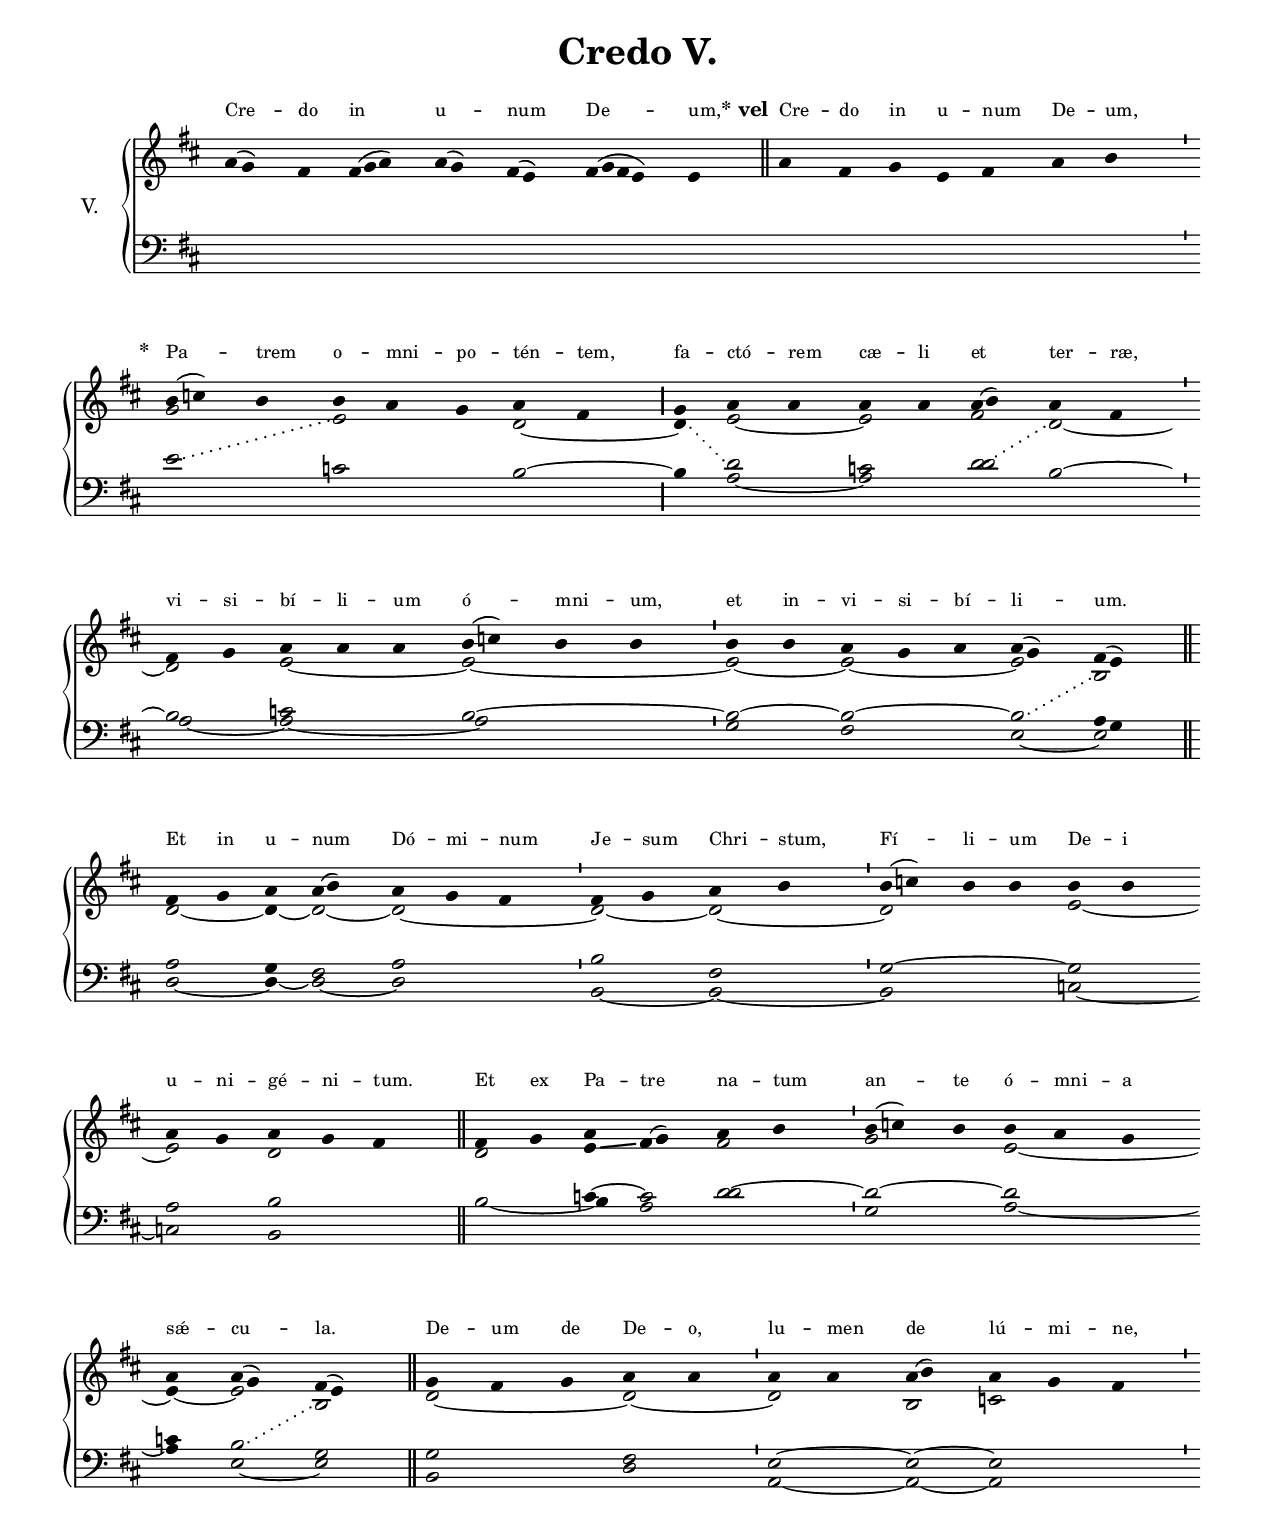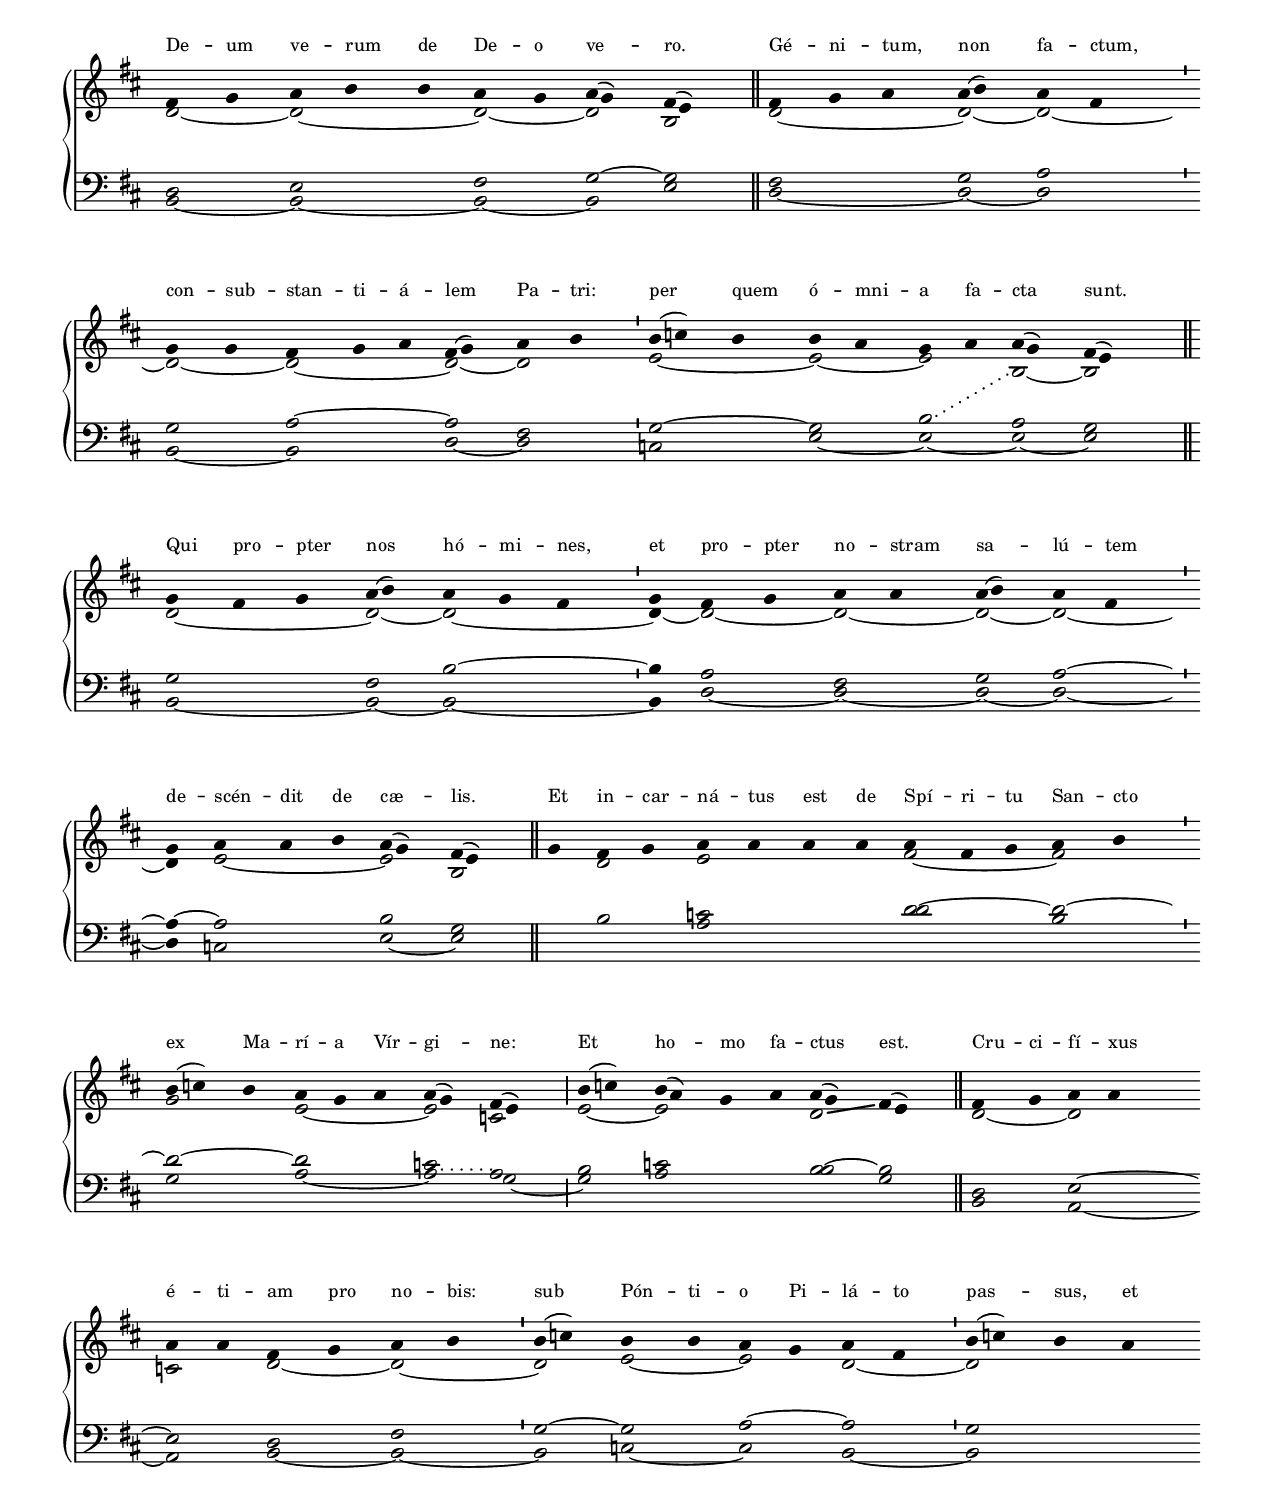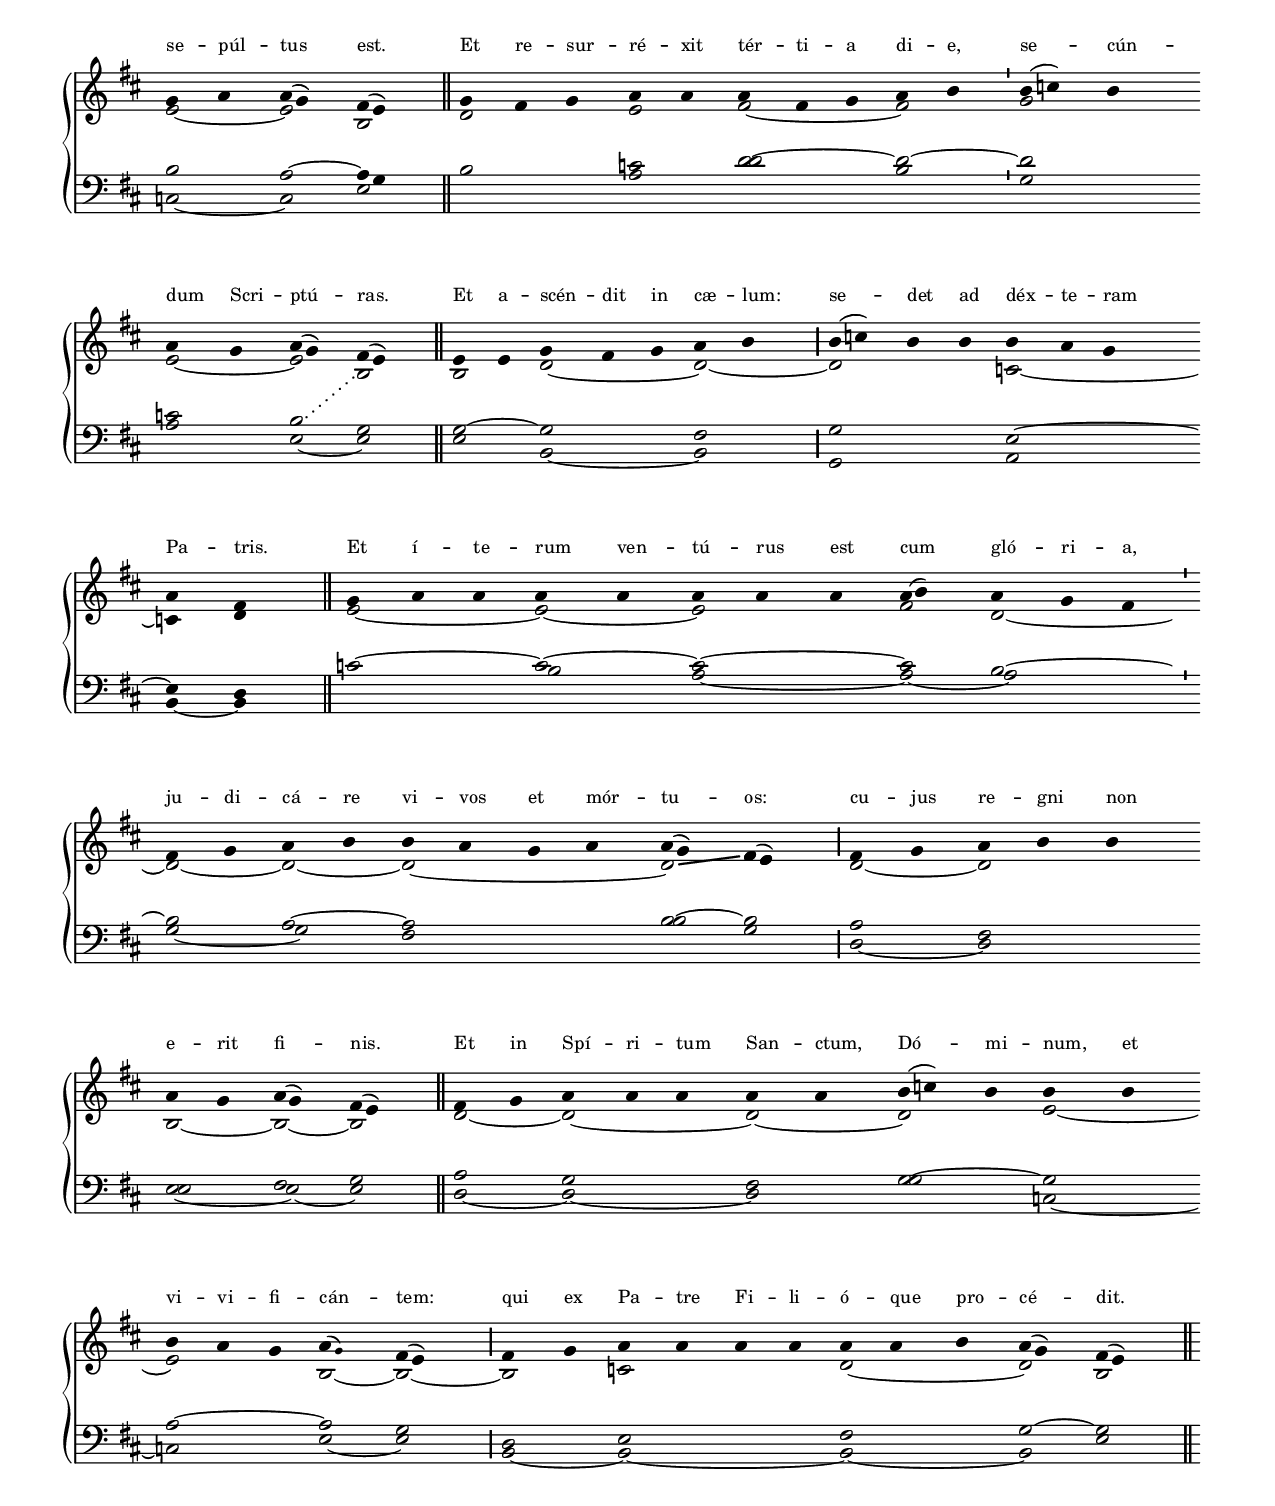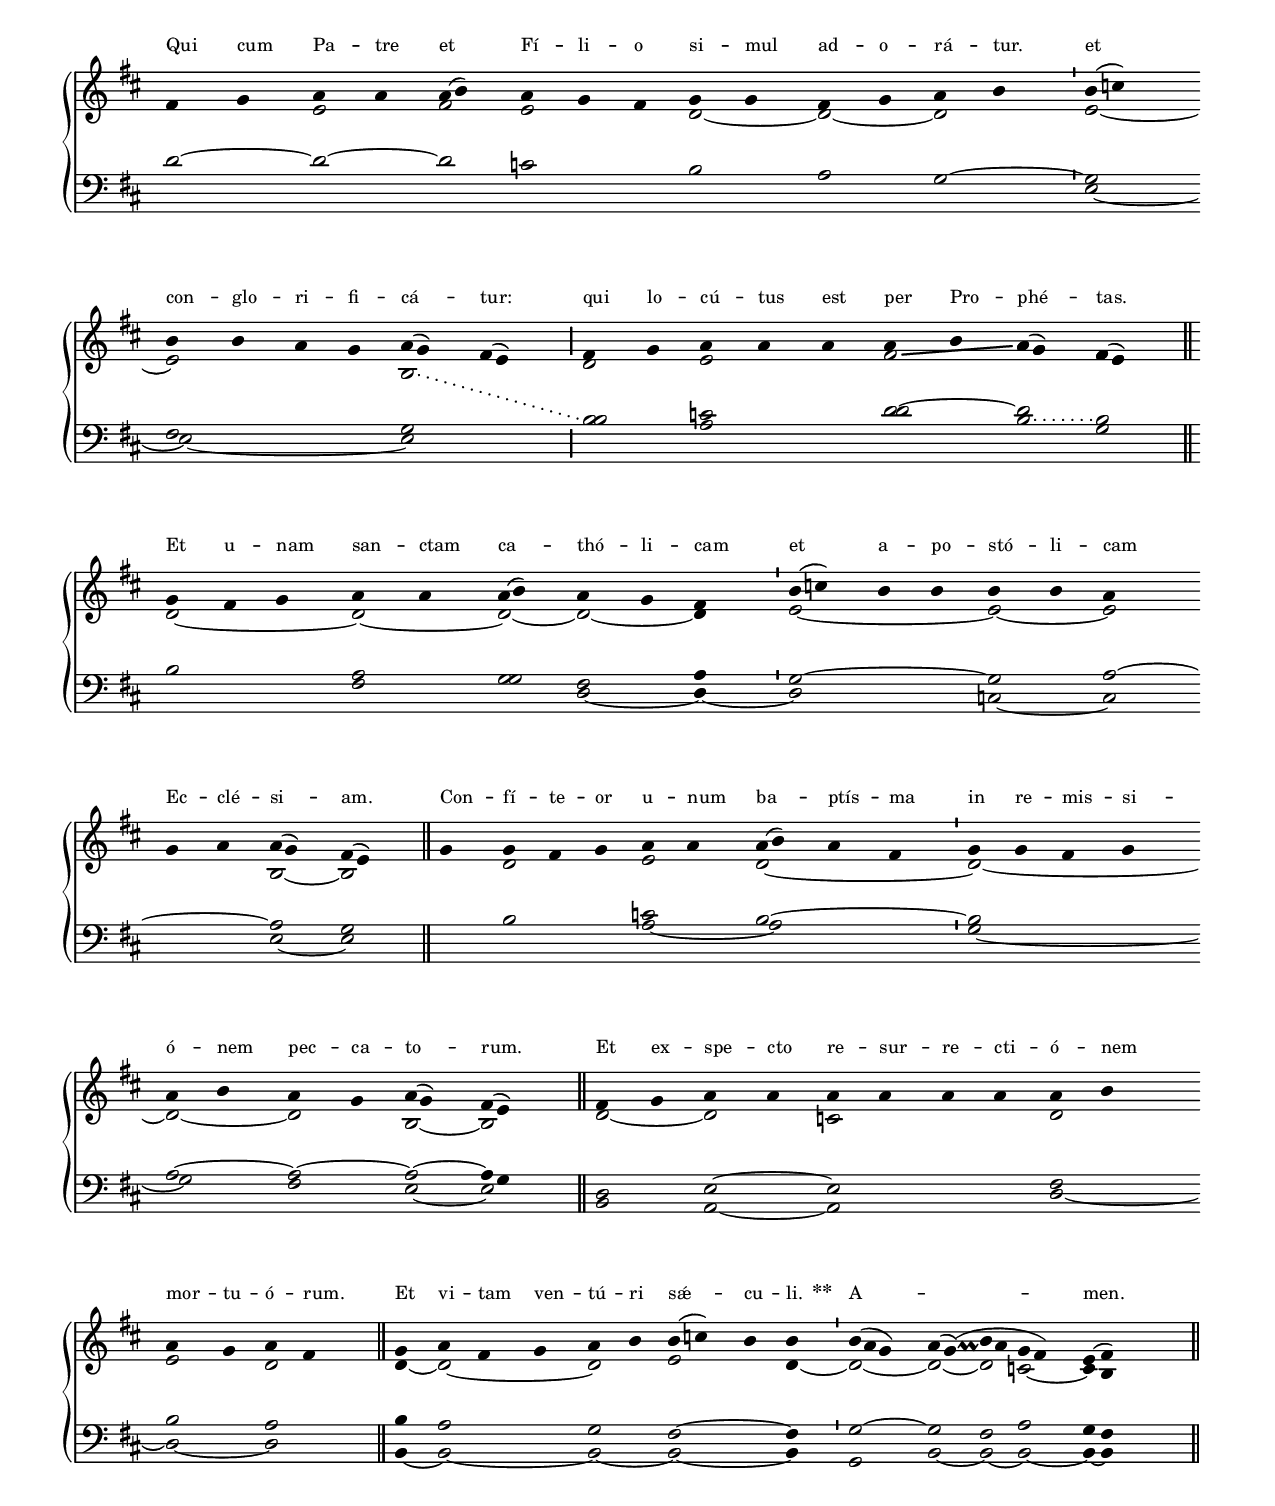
\version "2.18"
\include "gregorian.ly"
\include "noh2.ily"

%Page reference: page v.154
%(volume.page)

global = {
 \key fis \phrygian
 \cadenzaOn 
 \override Glissando #'thickness = #2.0
}

\header {
  title = \markup \center-column {"Credo V." \vspace #1 }
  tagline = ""
  composer = ""
}

\paper {
 #(include-special-characters)
  oddHeaderMarkup = \markup \fill-line {
    \line {}
    \center-column {
      \on-the-fly #first-page     " "
      \on-the-fly #not-first-page ""
    }
    \line { \on-the-fly #print-page-number-check-first \fromproperty #'page:page-number-string }
  }
  evenHeaderMarkup = \markup \fill-line {
    \line { \on-the-fly #print-page-number-check-first \fromproperty #'page:page-number-string }
    \center-column { "" }
    \line {}
  }
}

chantText = \lyricmode {
Cre -- do in u -- num De -- um, 
\set stanza = "* vel" 
Cre -- do in u -- num De -- um, 
\set stanza = " * " Pa -- trem o -- mni -- po -- tén -- tem, 
fa -- ctó -- rem cæ -- li et ter -- ræ, vi -- si -- bí -- li -- um ó -- mni -- um, et in -- vi -- si -- bí -- li -- um. 
Et in u -- num Dó -- mi -- num Je -- sum Chri -- stum, Fí -- li -- um De -- i u -- ni -- gé -- ni -- tum. 
Et ex Pa -- tre na -- tum an -- te ó -- mni -- a sǽ -- cu -- la. 
De -- um de De -- o, lu -- men de lú -- mi -- ne, De -- um ve -- rum de De -- o ve -- ro. 
Gé -- ni -- tum, non fa -- ctum, con -- sub -- stan -- ti -- á -- lem Pa -- tri: per quem ó -- mni -- a fa -- cta sunt. 
Qui pro -- pter nos hó -- mi -- nes, et pro -- pter no -- stram sa -- lú -- tem de -- scén -- dit de cæ -- lis. 
Et in -- car -- ná -- tus est de Spí -- ri -- tu San -- cto ex Ma -- rí -- a Vír -- gi -- ne: 
Et ho -- mo fa -- ctus est. 
Cru -- ci -- fí -- xus é -- ti -- am pro no -- bis: sub Pón -- ti -- o Pi -- lá -- to pas -- sus, et se -- púl -- tus est. 
Et re -- sur -- ré -- xit tér -- ti -- a di -- e, se -- cún -- dum Scri -- ptú -- ras. 
Et a -- scén -- dit in cæ -- lum: 
se -- det ad déx -- te -- ram Pa -- tris. 
Et í -- te -- rum ven -- tú -- rus est cum gló -- ri -- a, ju -- di -- cá -- re vi -- vos et mór -- tu -- os: 
cu -- jus re -- gni non e -- rit fi -- nis. 
Et in Spí -- ri -- tum San -- ctum, Dó -- mi -- num, et vi -- vi -- fi -- cán -- tem: 
qui ex Pa -- tre Fi -- li -- ó -- que pro -- cé -- dit. 
Qui cum Pa -- tre et Fí -- li -- o si -- mul ad -- o -- rá -- tur. et con -- glo -- ri -- fi -- cá -- tur: 
qui lo -- cú -- tus est per Pro -- phé -- tas. 
Et u -- nam san -- ctam ca -- thó -- li -- cam et a -- po -- stó -- li -- cam Ec -- clé -- si -- am. 
Con -- fí -- te -- or u -- num ba -- ptís -- ma in re -- mis -- si -- ó -- nem pec -- ca -- to -- rum. 
Et ex -- spe -- cto re -- sur -- re -- cti -- ó -- nem mor -- tu -- ó -- rum. 
Et vi -- tam ven -- tú -- ri sǽ -- cu -- li. \set stanza = " ** " A -- _ men. }

chantMusic = {
\tieDown   a'4 ( g'4) fis'4 fis'4 ( g'4 a'4) a'4 ( g'4) fis'4 ( e'4) fis'4 ( g'4 fis'4 e'4) e'4 \finalis
  a'4 fis'4 g'4 e'4 fis'4 a'4 b'4 \divisioMinima
 \forceBreak
  b'4 ( c''4) b'4 b'4 a'4 g'4 a'4 fis'4 \divisioMaior
 g'4 a'4 a'4 a'4 a'4 a'4 ( b'4) a'4 fis'4 \divisioMinima
 \forceBreak
 fis'4 g'4 a'4 a'4 a'4  b'4 ( c''4) b'4 b'4 \divisioMinima
 b'4 b'4 a'4 g'4 a'4 a'4 ( g'4) fis'4 ( e'4) \finalis
 \forceBreak
 fis'4 g'4 a'4 a'4 ( b'4) a'4 g'4 fis'4 \divisioMinima
 fis'4 g'4 a'4 b'4 \divisioMinima
  b'4 ( c''4) b'4 b'4 b'4 b'4 \forceBreak
 a'4 g'4 a'4 g'4 fis'4 \finalis
 fis'4 g'4 a'4 fis'4 ( g'4) a'4 b'4 \divisioMinima
  b'4 ( c''4) b'4 b'4 a'4 g'4 \forceBreak
 a'4 a'4 ( g'4) fis'4 ( e'4) \finalis
 g'4 fis'4 g'4 a'4 a'4 \divisioMinima
 a'4 a'4 a'4 ( b'4) a'4 g'4 fis'4 \divisioMinima
 \forceBreak
 fis'4 g'4 a'4 b'4 b'4 a'4 g'4 a'4 ( g'4) fis'4 ( e'4) \finalis
 fis'4 g'4 a'4 a'4 ( b'4) a'4 fis'4 \divisioMinima
 \forceBreak
 g'4 g'4 fis'4 g'4 a'4 fis'4 ( g'4) a'4 b'4 \divisioMinima
  b'4 ( c''4) b'4 b'4 a'4 g'4 a'4 a'4 ( g'4) fis'4 ( e'4) \finalis
 \forceBreak
 g'4 fis'4 g'4 a'4 ( b'4) a'4 g'4 fis'4 \divisioMinima
 g'4 fis'4 g'4 a'4 a'4 a'4 ( b'4) a'4 fis'4 \divisioMinima
 \forceBreak
 g'4 a'4 a'4 b'4 a'4 ( g'4) fis'4 ( e'4) \finalis
 g'4 fis'4 g'4 a'4 a'4 a'4 a'4 a'4 fis'4 g'4 a'4 b'4 \divisioMinima
 \forceBreak
  b'4 ( c''4) b'4 a'4 g'4 a'4 a'4 ( g'4) fis'4 ( e'4) \divisioMaior
  b'4 ( c''4) b'4 ( a'4) g'4 a'4 a'4 ( g'4) fis'4 ( e'4) \finalis
 fis'4 g'4 a'4 a'4 \forceBreak
 a'4 a'4 fis'4 g'4 a'4 b'4 \divisioMinima
  b'4 ( c''4) b'4 b'4 a'4 g'4 a'4 fis'4 \divisioMinima
  b'4 ( c''4) b'4 a'4 \forceBreak
 g'4 a'4 a'4 ( g'4) fis'4 ( e'4) \finalis
 g'4 fis'4 g'4 a'4 a'4 a'4 fis'4 g'4 a'4 b'4 \divisioMinima
  b'4 ( c''4) b'4 \forceBreak
 a'4 g'4 a'4 ( g'4) fis'4 ( e'4) \finalis
 e'4 e'4 g'4 fis'4 g'4 a'4 b'4 \divisioMaior
  b'4 ( c''4) b'4 b'4 b'4 a'4 g'4 \forceBreak
 a'4 fis'4 \finalis
 g'4 a'4 a'4 a'4 a'4 a'4 a'4 a'4 a'4 ( b'4) a'4 g'4 fis'4 \divisioMinima
 \forceBreak
 fis'4 g'4 a'4 b'4 b'4 a'4 g'4 a'4 a'4 ( g'4) fis'4 ( e'4) \divisioMaior
 fis'4 g'4 a'4 b'4 b'4 \forceBreak
 a'4 g'4 a'4 ( g'4) fis'4 ( e'4) \finalis
 fis'4 g'4 a'4 a'4 a'4 a'4 a'4  b'4 ( c''4) b'4 b'4 b'4 \forceBreak
 b'4 a'4 g'4 a'4 ( \once \tweak #'font-size #-4 g' ) fis'4 ( e'4) \divisioMaior
 fis'4 g'4 a'4 a'4 a'4 a'4 a'4 a'4 b'4 a'4 ( g'4) fis'4 ( e'4) \finalis
 \forceBreak
 fis'4 g'4 a'4 a'4 a'4 ( b'4) a'4 g'4 fis'4  g'4 g'4 fis'4 g'4 a'4 b'4 \divisioMinima
  b'4 ( c''4) \forceBreak
 b'4 b'4 a'4 g'4 a'4 ( g'4) fis'4 ( e'4) \divisioMaior
 fis'4 g'4 a'4 a'4 a'4 a'4 b'4 a'4 ( g'4) fis'4 ( e'4) \finalis
 \forceBreak
 g'4 fis'4 g'4 a'4 a'4 a'4 ( b'4) a'4 g'4 fis'4 \divisioMinima
  b'4 ( c''4) b'4 b'4 b'4 b'4 a'4 \forceBreak
 g'4 a'4 a'4 ( g'4) fis'4 ( e'4) \finalis
 g'4 g'4 fis'4 g'4 a'4 a'4 a'4 ( b'4) a'4 fis'4 \divisioMinima
 g'4 g'4 fis'4 g'4 \forceBreak
 a'4 b'4 a'4 g'4 a'4 ( g'4) fis'4 ( e'4) \finalis
 fis'4 g'4 a'4 a'4 a'4 a'4 a'4 a'4 a'4 b'4 \forceBreak
 a'4 g'4 a'4 fis'4 \finalis
 g'4 a'4 fis'4 g'4 a'4 b'4  b'4 ( c''4) b'4 b'4 \divisioMinima
 b'4 ( a'4 g'4) a'4 ( g'4 )( \quil a'4 b'4 a'4 g'4 fis'4) e'4 ( fis'4) \finalis

}

altoMusic = {
r2*15/2 r2*7/2 \divisioMinima
g'2*3/2 e'2*3/2 d'2 ~ \divisioMaior
d'4 e'2 ~ e'2 fis'2 d'2 ~ \divisioMinima
d'2 e'2*3/2 ~ e'2*4/2 ~ \divisioMinima
e'2 ~ e'2*3/2 ~ e'2 b2 \finalis
d'2 ~ d'4 ~ d'2 ~ d'2*3/2 ~ \divisioMinima
d'2 ~ d'2 ~ \divisioMinima
d'2*4/2 e'2 ~ e'2 d'2*3/2 \finalis
d'2 e'4 -\tweak Glissando.Y-offset #-0.8 \glissando fis'4 g'4 fis'2 \divisioMinima
g'2*3/2 e'2*3/2 ~ e'4 ~ e'2 b2 \finalis
d'2*3/2 ~ d'2 ~ \divisioMinima
d'2 b2 c'2*3/2 \divisioMinima
d'2 ~ d'2*3/2 ~ d'2 ~ d'2 b2 \finalis
d'2*3/2 ~ d'2 ~ d'2 ~ \divisioMinima
d'2 ~ d'2*3/2 ~ d'2 ~ d'2 \divisioMinima
e'2*3/2 ~ e'2 ~ e'2 b2 ~ b2 \finalis
d'2*3/2 ~ d'2 ~ d'2*3/2 ~ \divisioMinima
d'4 ~ d'2 ~ d'2 ~ d'2 ~ d'2 ~ \divisioMinima
d'4 e'2*3/2 ~ e'2 b2 \finalis
r4 d'2 e'2*4/2 fis'2*3/2 ~ fis'2 \divisioMinima
g'2*3/2 e'2*3/2 ~ e'2 c'2 \divisioMaior
e'2 ~ e'2*4/2 d'2 -\tweak Glissando.Y-offset #-0.8 \glissando fis'4 e'4  \finalis
d'2 ~ d'2 c'2 d'2 ~ d'2 ~ \divisioMinima
d'2 e'2 ~ e'2 d'2 ~ \divisioMinima
d'2*4/2 e'2 ~ e'2 b2 \finalis
d'2*3/2 e'2 fis'2*3/2 ~ fis'2 \divisioMinima
g'2*3/2 e'2 ~ e'2 b2 \finalis
b2 d'2*3/2 ~ d'2 ~ \divisioMaior
d'2*4/2 c'2*3/2 ~ c'4 d'4 \finalis
e'2*3/2 ~ e'2 ~ e'2*3/2 fis'2 d'2*3/2 ~ \divisioMinima
d'2 ~ d'2 ~ d'2*4/2 ~ d'2 -\tweak Glissando.Y-offset #-0.8 \glissando fis'4 e'4 \divisioMaior
d'2 ~ d'2*3/2 b2 ~ b2 ~ b2 \finalis
d'2 ~ d'2*3/2 ~ d'2 ~ d'2*3/2 e'2 ~ e'2*3/2 b2 ~ b2 ~ \divisioMaior
b2 c'2*4/2 d'2*3/2 ~ d'2 b2 \finalis
r2 e'2 fis'2 e'2*3/2 d'2 ~ d'2 ~ d'2 \divisioMinima
e'2 ~ e'2*4/2 b2*4/2 \divisioMaior
d'2 e'2*3/2 fis'2 -\tweak Glissando.Y-offset #-0.8 \glissando a'4 g'4 fis'4 e'4 \finalis
d'2*3/2 ~ d'2 ~ d'2 ~ d'2 ~ d'4 \divisioMinima
e'2*4/2 ~ e'2 ~ e'2*3/2 b2 ~ b2 \finalis
r4 d'2*3/2 e'2 d'2*4/2 ~ \divisioMinima
d'2*4/2 ~ d'2 ~ d'2 b2 ~ b2 \finalis
d'2 ~ d'2 c'2*4/2 d'2 e'2 d'2 \finalis
d'4 ~ d'2*3/2 ~ d'2 e'2*3/2 d'4 ~ \divisioMinima
d'2*3/2 ~ d'2*3/2 ~ d'2 c'2 ~ c'4 b4 \finalis
}

tenorMusic = {
r2*15/2 r2*7/2 \divisioMinima
e'2*3/2 c'2*3/2 b2 ~ \divisioMaior
b4 d'2 c'2 d'2 b2 ~ \divisioMinima
b2 c'2*3/2 b2*4/2 ~ \divisioMinima
b2 ~ b2*3/2 ~ b2 a4 g4 \finalis
a2 g4 fis2 a2*3/2 \divisioMinima
b2 fis2 \divisioMinima
g2*4/2 ~ g2 a2 b2*3/2 \finalis
r2 c'4 ~ c'2 d'2 ~ \divisioMinima
d'2*3/2 ~ d'2*3/2 c'4 b2 g2 \finalis
g2*3/2 fis2 \divisioMinima
e2 ~ e2 ~ e2*3/2 \divisioMinima
d2 e2*3/2 fis2 g2 ~ g2 \finalis
fis2*3/2 g2 a2 \divisioMinima
g2 a2*3/2 ~ a2 fis2 \divisioMinima
g2*3/2 ~ g2 b2 a2 g2 \finalis
g2*3/2 fis2 b2*3/2 ~ \divisioMinima
b4 a2 fis2 g2 a2 ~ \divisioMinima
a4 ~ a2*3/2 b2 g2 \finalis
r4 b2 c'2*4/2 d'2*3/2 ~ d'2 ~ \divisioMinima
d'2*3/2 ~ d'2*3/2 c'2 a2 \divisioMaior
b2 c'2*4/2 b2 ~ b2 \finalis
d2 e2 ~ e2 d2 fis2 \divisioMinima
g2 ~ g2 a2 ~ a2 \divisioMinima
g2*4/2 b2 a2 ~ a4 g4 \finalis
b2*3/2 c'2 d'2*3/2 ~ d'2 ~ \divisioMinima
d'2*3/2 c'2 b2 g2 \finalis
g2 ~ g2*3/2 fis2 \divisioMaior
g2*4/2 e2*3/2 ~ e4 d4 \finalis
c'2*3/2 ~ c'2 ~ c'2*3/2 ~ c'2 b2*3/2 ~ \divisioMinima
b2 a2 ~ a2*4/2 b2 ~ b2 \divisioMaior
a2 fis2*3/2 \shiftRight e2 fis2 g2 \finalis
a2 g2*3/2 fis2 g2*3/2 ~ g2 a2*3/2 ~ a2 g2 \divisioMaior
d2 e2*4/2 fis2*3/2 g2 ~ g2 \finalis
d'2 ~ d'2 ~ d'2 c'2*3/2 b2 a2 g2 ~ \divisioMinima
g2 fis2*4/2 g2*4/2 \divisioMaior
\shiftRight b2 c'2*3/2 d'2 ~ d'2 b2 \finalis
b2*3/2 a2 \shiftRight g2 fis2 a4 \divisioMinima
g2*4/2 ~ g2 a2*3/2 ~ a2 g2 \finalis
r4 b2*3/2 c'2 b2*4/2 ~ \divisioMinima
b2*4/2 a2 ~ a2 ~ a2 ~ a4 g4 \finalis
d2 e2 ~ e2*4/2 fis2 b2 a2 \finalis
b4 a2*3/2 g2 fis2*3/2 ~ fis4 \divisioMinima
g2*3/2 ~ g2*3/2 fis2 a2 g4 fis4 \finalis
}

bassMusic = {
r2*15/2 r2*7/2 r2*8/2 \divisioMaior
r4 a2 ~ a2 \shiftRight d'2 r2 \divisioMinima
a2 ~ a2*3/2 ~ a2*4/2 \divisioMinima
g2 fis2*3/2 e2 ~ e2 \finalis
d2 ~ d4 ~ d2 ~ d2*3/2 \divisioMinima
b,2 ~ b,2 ~ \divisioMinima
b,2*4/2 c2 ~ c2 b,2*3/2 \finalis
b2 ~ b4 a2 \shiftRight d'2 \divisioMinima
g2*3/2 a2*3/2 ~ a4 e2 ~ e2 \finalis
b,2*3/2 d2 \divisioMinima
a,2 ~ a,2 ~ a,2*3/2 \divisioMinima
b,2 ~ b,2*3/2 ~ b,2 ~ b,2 e2 \finalis
d2*3/2 ~ d2 ~ d2 \divisioMinima
b,2 ~ b,2*3/2 d2 ~ d2 \divisioMinima
c2*3/2 e2 ~ e2 ~ e2 ~ e2 \finalis
b,2*3/2 ~ b,2 ~ b,2*3/2 ~ \divisioMinima
b,4 d2 ~ d2 ~ d2 ~ d2 ~ \divisioMinima
d4 c2*3/2 e2 ~ e2 \finalis
r2*3/2 a2*4/2 \shiftRight d'2*3/2 b2 \divisioMinima
g2*3/2 a2*3/2 ~ a2 g2 ~ \divisioMaior
g2 a2*4/2 \shiftRight b2 g2 \finalis
b,2 a,2 ~ a,2 b,2 ~ b,2 ~ \divisioMinima
b,2 c2 ~ c2 b,2 ~ \divisioMinima
b,2*4/2 c2 ~ c2 e2 \finalis
r2*3/2 a2 \shiftRight d'2*3/2 b2 \divisioMinima
g2*3/2 a2 e2 ~ e2 \finalis
e2 b,2*3/2 ~ b,2 \divisioMaior
g,2*4/2 a,2*3/2 b,4 ~ b,4 \finalis
r2*3/2 b2 a2*3/2 ~ a2 ~ a2*3/2 \divisioMinima
g2 ~ g2 fis2*4/2 \shiftRight b2 g2 \divisioMaior
d2 ~ d2*3/2 e2 ~ e2 ~ e2 \finalis
d2 ~ d2*3/2 ~ d2 \shiftRight g2*3/2 c2 ~ c2*3/2 e2 ~ e2 \divisioMaior
b,2 ~ b,2*4/2 ~ b,2*3/2 ~ b,2 e2 \finalis
r2*15/2 \divisioMinima
e2 ~ e2*4/2 ~ e2*4/2 \divisioMaior
b2 a2*3/2 \shiftRight d'2 b2 g2 \finalis
r2*3/2 fis2 g2 d2 ~ d4 ~ \divisioMinima
d2*4/2 c2 ~ c2*3/2 e2 ~ e2 \finalis
r2*4/2 a2 ~ a2*4/2 \divisioMinima
g2*4/2 ~ g2 fis2 e2 ~ e2 \finalis
b,2 a,2 ~ a,2*4/2 d2 ~ d2 ~ d2 \finalis
b,4 ~ b,2*3/2 ~ b,2 ~ b,2*3/2 ~ b,4 \divisioMinima
g,2*3/2 b,2*3/2 ~ b,2 ~ b,2 ~ b,4 ~ b,4 \finalis
}

voiceLines = {
\voiceLineStyle


s2*22/2
\allowVoiceLineBreak
\voiceLine "down" "up" e'2*3/2 e'2*1/2


s2*4/2
\allowVoiceLineBreak
\voiceLine "up" "down" d'2*1/2 d'2*1/2


s2*3/2
\allowVoiceLineBreak
\voiceLine "down" "up" d'2*2/2 d'2*1/2


s2*15/2
\allowVoiceLineBreak
\voiceLine "down" "up" b2*2/2 b2*1/2


s2*38/2
\allowVoiceLineBreak
\voiceLine "down" "up" b2*2/2 b2*1/2


s2*45/2
\allowVoiceLineBreak
\voiceLine "down" "up" b2*2/2 b2*1/2


s2*46/2
\allowVoiceLineBreak
\voiceLine "down" "down" b2*2/2 b2*1/2

s2*54/2
\allowVoiceLineBreak
\voiceLine "down" "up" b2*2/2 b2*1/2

s2*106/2
\allowVoiceLineBreak
\voiceLine "up" "down" b2*4/2 b2*1/2


s2*6/2
\allowVoiceLineBreak
\voiceLine "down" "down" b2*2/2 b2*1/2


}

\score{
  <<
    \new Lyrics
    \new GrandStaff <<
      \set GrandStaff.autoBeaming = ##f
      \set GrandStaff.instrumentName = \markup \center-column {
        ""
        "V."
      }
      \new Staff = up <<
        \new Voice = "chant" {
          \voiceOne \global \chantMusic
        }
        \new Voice {
          \voiceTwo \global \altoMusic
        }
      >>

      \new Staff = down <<
        \clef bass
        \new Voice {
          \voiceOne \global \tenorMusic
        }
        \new Voice {
          \voiceTwo \global \bassMusic
        }
	\new Voice {
        \voiceThree \global \voiceLines
        }
      >>
    >>
    \context Lyrics {
      \lyricsto chant {
      \chantText
    }
    }
  >>
  \layout{
  }
  
}
